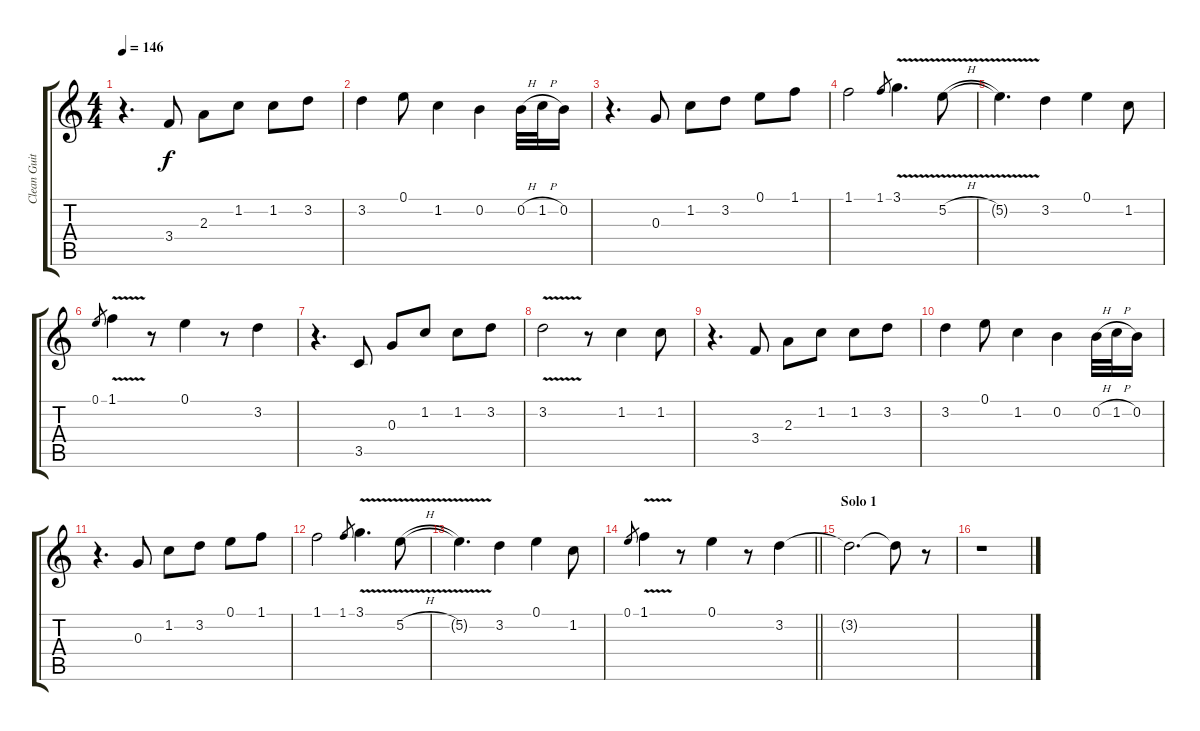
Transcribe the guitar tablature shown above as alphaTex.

\track ("Clean Guitar" "Clean Guit") {instrument overdrivenguitar}
\staff {score tabs}
\tuning (E4 B3 G3 D3 A2 E2) {hide}
\ts (4 4)
\tempo 146
\clef g2
\ks c
r.4{d dy f} 3.4.8 2.3.8 1.2.8 1.2.8 3.2.8 |
3.2.4 0.1.8 1.2.4 0.2.4 0.2{h}.32 1.2{h}.32 0.2.16 |
r.4{d} 0.3.8 1.2.8 3.2.8 0.1.8 1.1.8 |
1.1.2 1.1.8{gr} 3.1{v}.4{d} 5.2{v h}.8 |
5.2{t}.4{d} 3.2.4 0.1.4 1.2.8 |
0.1.8{gr} 1.1{v}.4 r.8 0.1.4 r.8 3.2.4 |
r.4{d} 3.5.8 0.3.8 1.2.8 1.2.8 3.2.8 |
3.2{v}.2 r.8 1.2.4 1.2.8 |
r.4{d} 3.4.8 2.3.8 1.2.8 1.2.8 3.2.8 |
3.2.4 0.1.8 1.2.4 0.2.4 0.2{h}.32 1.2{h}.32 0.2.16 |
r.4{d} 0.3.8 1.2.8 3.2.8 0.1.8 1.1.8 |
1.1.2 1.1.8{gr} 3.1{v}.4{d} 5.2{v h}.8 |
5.2{t}.4{d} 3.2.4 0.1.4 1.2.8 |
\barLineRight lightlight
0.1.8{gr} 1.1{v}.4 r.8 0.1.4 r.8 3.2.4 |
\section ("" "Solo 1")
3.2{t}.2{d} 3.2{t}.8 r.8 |
r.1
